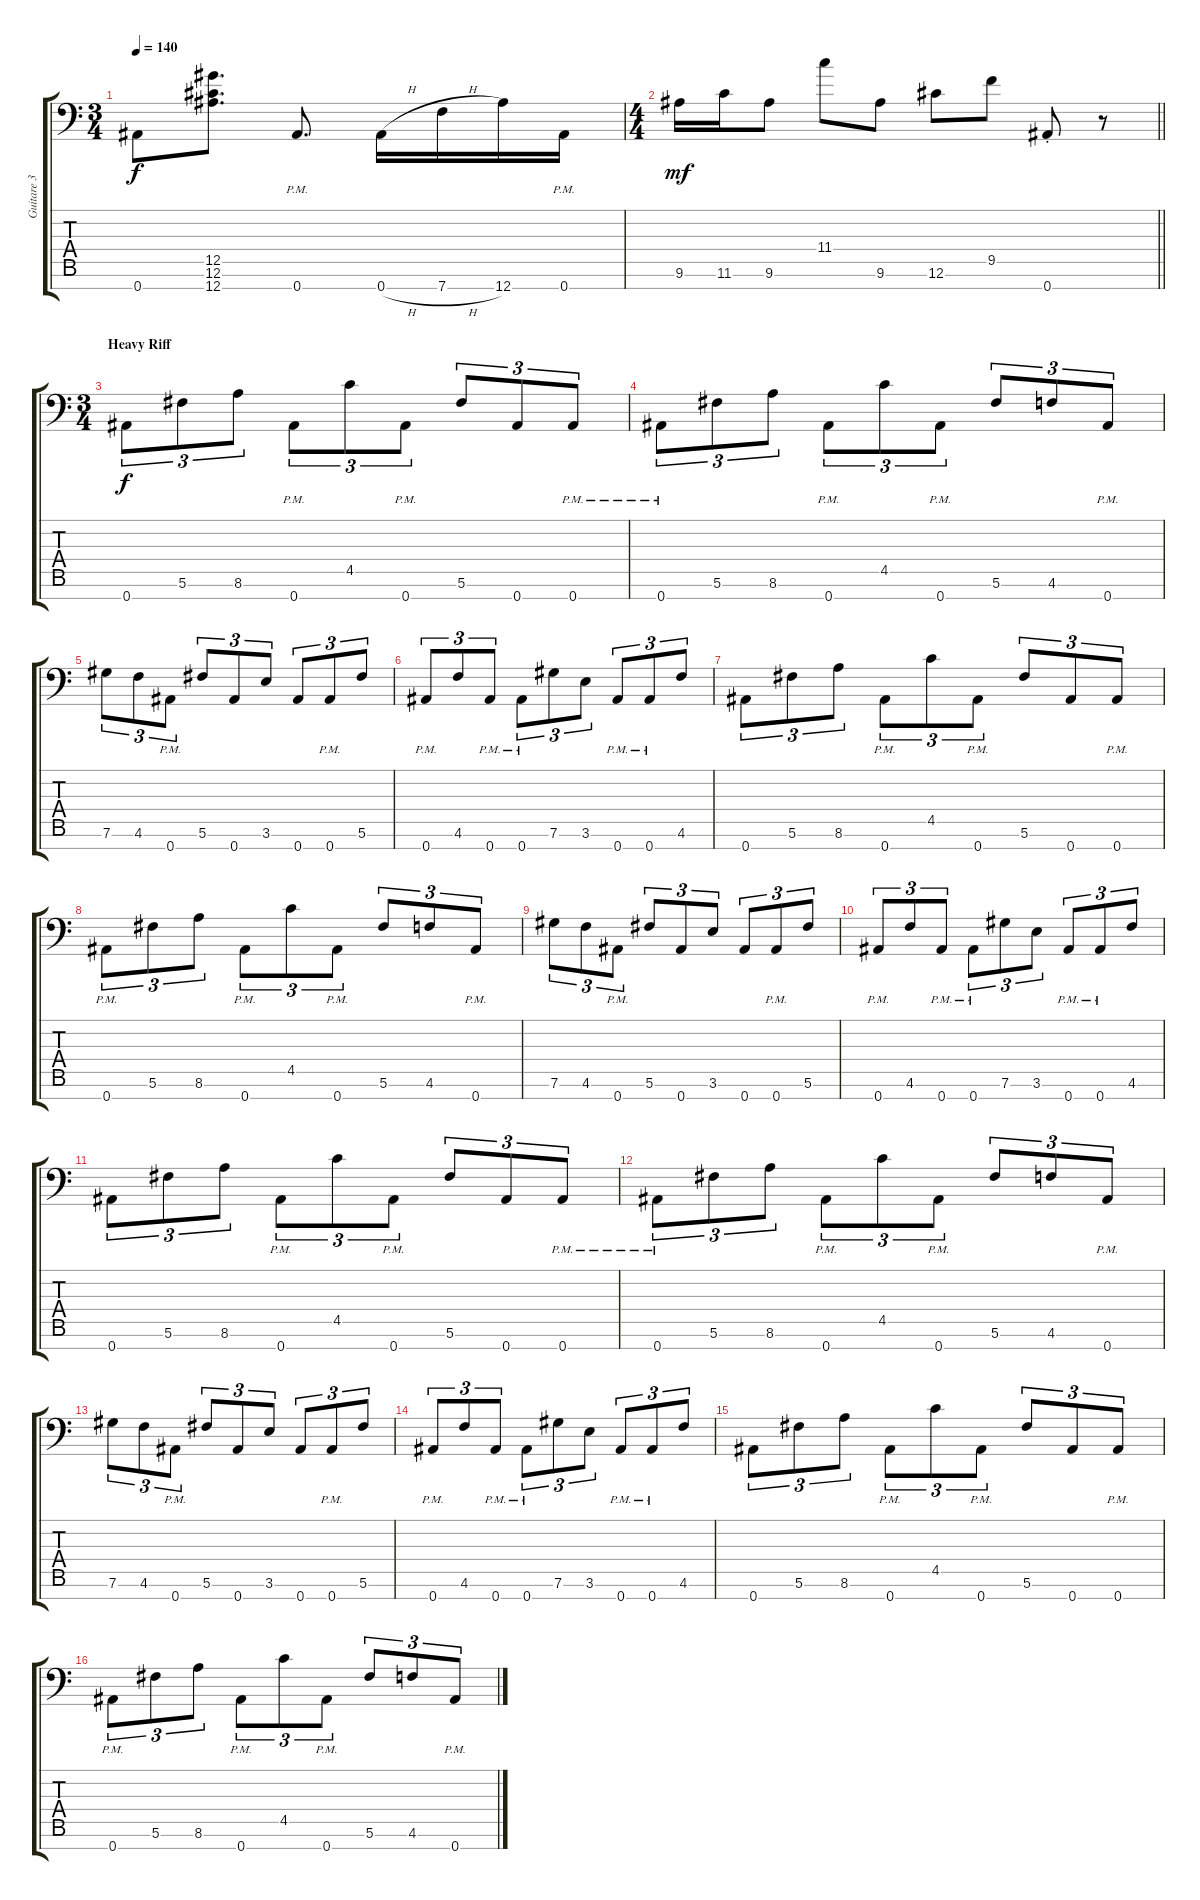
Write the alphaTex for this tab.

\track ("Guitare 3 (Jake)" "Guitare 3 ") {instrument distortionguitar}
\staff {score tabs}
\tuning (Eb4 Bb3 Gb3 Db3 Ab2 Db2 Bb1) {hide}
\ts (3 4)
\tempo 140
\clef f4
\ks c
0.7{t}.8{dy f} (12.5 12.6 12.7).8{d} 0.7{pm}.8{d} 0.7{h}.16 7.7{h}.16 12.7.16 0.7{pm}.16 |
\ts (4 4)
\barLineRight lightlight
9.6.16{dy mf} 11.6.16 9.6.8 11.4.8 9.6.8 12.6.8 9.5.8 0.7{st}.8 r.8 |
\ts (3 4)
\section ("" "Heavy Riff")
0.7.8{tu (3 2) dy f} 5.6.8{tu (3 2)} 8.6.8{tu (3 2)} 0.7{pm}.8{tu (3 2)} 4.5.8{tu (3 2)} 0.7{pm}.8{tu (3 2)} 5.6.8{tu (3 2)} 0.7.8{tu (3 2)} 0.7{pm}.8{tu (3 2)} |
0.7{pm}.8{tu (3 2)} 5.6.8{tu (3 2)} 8.6.8{tu (3 2)} 0.7{pm}.8{tu (3 2)} 4.5.8{tu (3 2)} 0.7{pm}.8{tu (3 2)} 5.6.8{tu (3 2)} 4.6.8{tu (3 2)} 0.7{pm}.8{tu (3 2)} |
7.6.8{tu (3 2)} 4.6.8{tu (3 2)} 0.7{pm}.8{tu (3 2)} 5.6.8{tu (3 2)} 0.7.8{tu (3 2)} 3.6.8{tu (3 2)} 0.7.8{tu (3 2)} 0.7{pm}.8{tu (3 2)} 5.6.8{tu (3 2)} |
0.7{pm}.8{tu (3 2)} 4.6.8{tu (3 2)} 0.7{pm}.8{tu (3 2)} 0.7{pm}.8{tu (3 2)} 7.6.8{tu (3 2)} 3.6.8{tu (3 2)} 0.7{pm}.8{tu (3 2)} 0.7{pm}.8{tu (3 2)} 4.6.8{tu (3 2)} |
0.7.8{tu (3 2)} 5.6.8{tu (3 2)} 8.6.8{tu (3 2)} 0.7{pm}.8{tu (3 2)} 4.5.8{tu (3 2)} 0.7{pm}.8{tu (3 2)} 5.6.8{tu (3 2)} 0.7.8{tu (3 2)} 0.7{pm}.8{tu (3 2)} |
0.7{pm}.8{tu (3 2)} 5.6.8{tu (3 2)} 8.6.8{tu (3 2)} 0.7{pm}.8{tu (3 2)} 4.5.8{tu (3 2)} 0.7{pm}.8{tu (3 2)} 5.6.8{tu (3 2)} 4.6.8{tu (3 2)} 0.7{pm}.8{tu (3 2)} |
7.6.8{tu (3 2)} 4.6.8{tu (3 2)} 0.7{pm}.8{tu (3 2)} 5.6.8{tu (3 2)} 0.7.8{tu (3 2)} 3.6.8{tu (3 2)} 0.7.8{tu (3 2)} 0.7{pm}.8{tu (3 2)} 5.6.8{tu (3 2)} |
0.7{pm}.8{tu (3 2)} 4.6.8{tu (3 2)} 0.7{pm}.8{tu (3 2)} 0.7{pm}.8{tu (3 2)} 7.6.8{tu (3 2)} 3.6.8{tu (3 2)} 0.7{pm}.8{tu (3 2)} 0.7{pm}.8{tu (3 2)} 4.6.8{tu (3 2)} |
0.7.8{tu (3 2)} 5.6.8{tu (3 2)} 8.6.8{tu (3 2)} 0.7{pm}.8{tu (3 2)} 4.5.8{tu (3 2)} 0.7{pm}.8{tu (3 2)} 5.6.8{tu (3 2)} 0.7.8{tu (3 2)} 0.7{pm}.8{tu (3 2)} |
0.7{pm}.8{tu (3 2)} 5.6.8{tu (3 2)} 8.6.8{tu (3 2)} 0.7{pm}.8{tu (3 2)} 4.5.8{tu (3 2)} 0.7{pm}.8{tu (3 2)} 5.6.8{tu (3 2)} 4.6.8{tu (3 2)} 0.7{pm}.8{tu (3 2)} |
7.6.8{tu (3 2)} 4.6.8{tu (3 2)} 0.7{pm}.8{tu (3 2)} 5.6.8{tu (3 2)} 0.7.8{tu (3 2)} 3.6.8{tu (3 2)} 0.7.8{tu (3 2)} 0.7{pm}.8{tu (3 2)} 5.6.8{tu (3 2)} |
0.7{pm}.8{tu (3 2)} 4.6.8{tu (3 2)} 0.7{pm}.8{tu (3 2)} 0.7{pm}.8{tu (3 2)} 7.6.8{tu (3 2)} 3.6.8{tu (3 2)} 0.7{pm}.8{tu (3 2)} 0.7{pm}.8{tu (3 2)} 4.6.8{tu (3 2)} |
0.7.8{tu (3 2)} 5.6.8{tu (3 2)} 8.6.8{tu (3 2)} 0.7{pm}.8{tu (3 2)} 4.5.8{tu (3 2)} 0.7{pm}.8{tu (3 2)} 5.6.8{tu (3 2)} 0.7.8{tu (3 2)} 0.7{pm}.8{tu (3 2)} |
0.7{pm}.8{tu (3 2)} 5.6.8{tu (3 2)} 8.6.8{tu (3 2)} 0.7{pm}.8{tu (3 2)} 4.5.8{tu (3 2)} 0.7{pm}.8{tu (3 2)} 5.6.8{tu (3 2)} 4.6.8{tu (3 2)} 0.7{pm}.8{tu (3 2)}
